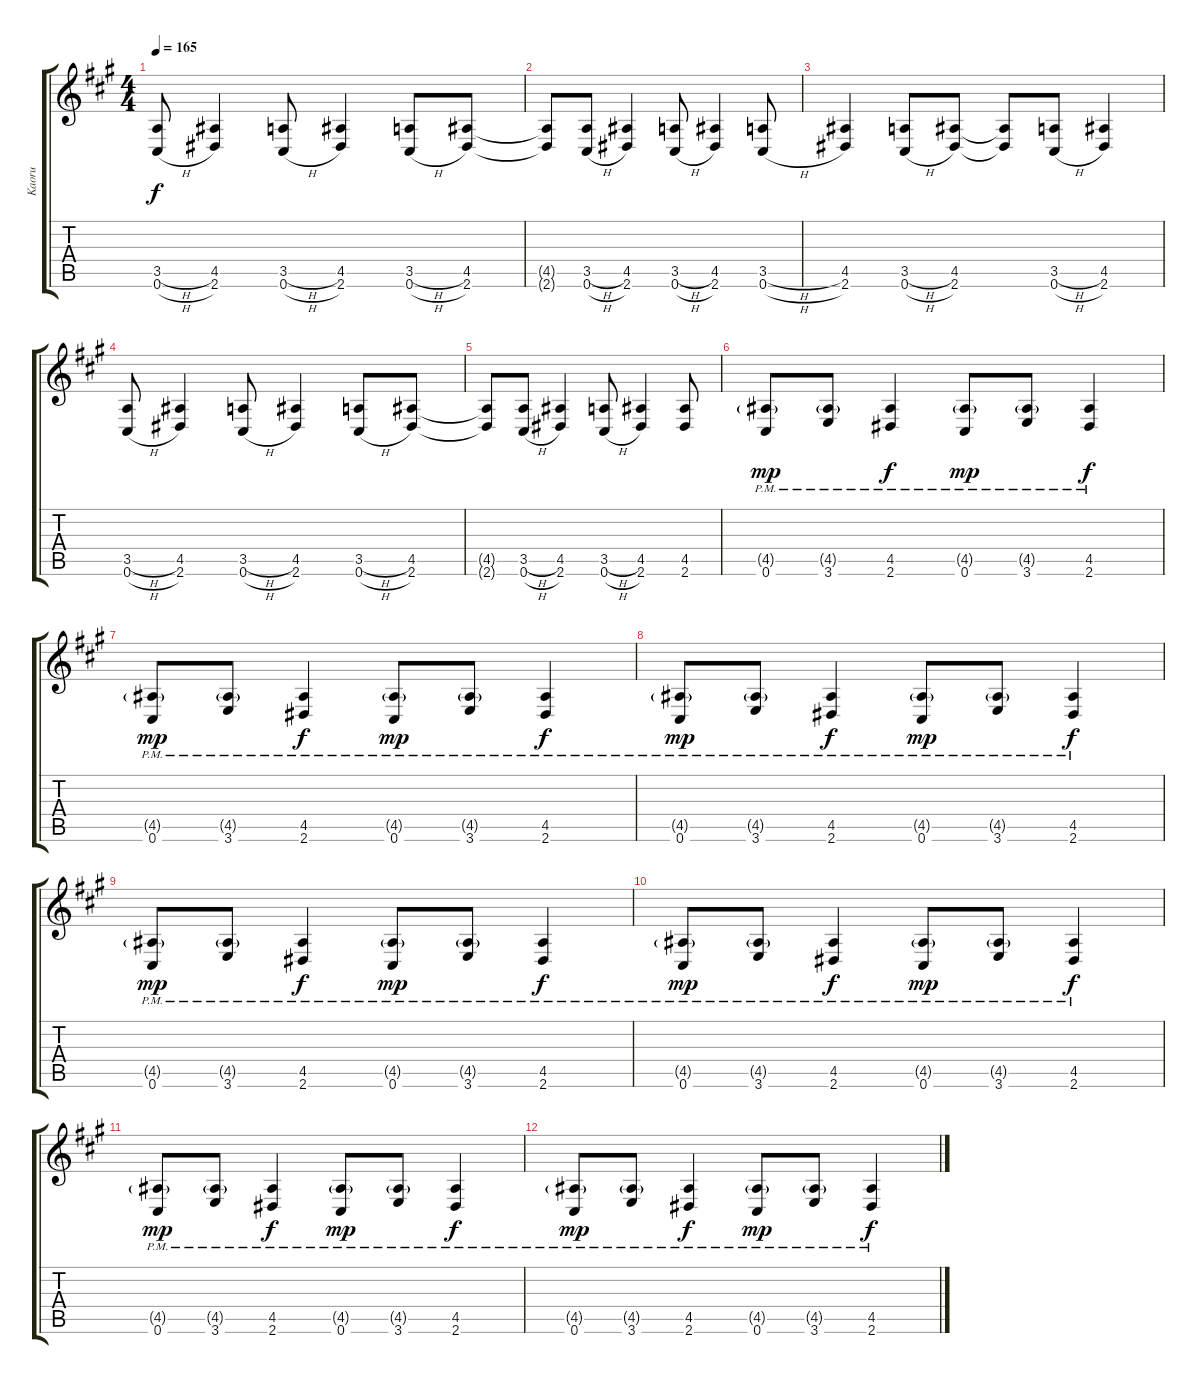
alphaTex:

\track ("Kaoru" "Kaoru") {instrument overdrivenguitar}
\staff {score tabs}
\tuning (Db4 Ab3 E3 B2 Gb2 Db2) {hide}
\ts (4 4)
\tempo 165
\clef g2
\ks a
(3.5{h} 0.6{h}).8{dy f} (4.5 2.6).4 (3.5{h} 0.6{h}).8 (4.5 2.6).4 (3.5{h} 0.6{h}).8 (4.5 2.6).8 |
(4.5{t} 2.6{t}).8 (3.5{h} 0.6{h}).8 (4.5 2.6).4 (3.5{h} 0.6{h}).8 (4.5 2.6).4 (3.5{h} 0.6{h}).8 |
(4.5 2.6).4 (3.5{h} 0.6{h}).8 (4.5 2.6).8 (4.5{t} 2.6{t}).8 (3.5{h} 0.6{h}).8 (4.5 2.6).4 |
(3.5{h} 0.6{h}).8 (4.5 2.6).4 (3.5{h} 0.6{h}).8 (4.5 2.6).4 (3.5{h} 0.6{h}).8 (4.5 2.6).8 |
(4.5{t} 2.6{t}).8 (3.5{h} 0.6{h}).8 (4.5 2.6).4 (3.5{h} 0.6{h}).8 (4.5 2.6).4 (4.5 2.6).8 |
(4.5{g pm} 0.6{pm}).8{dy mp} (4.5{g pm} 3.6{pm}).8 (4.5{pm} 2.6{pm}).4{dy f} (4.5{g pm} 0.6{pm}).8{dy mp} (4.5{g pm} 3.6{pm}).8 (4.5{pm} 2.6{pm}).4{dy f} |
(4.5{g pm} 0.6{pm}).8{dy mp} (4.5{g pm} 3.6{pm}).8 (4.5{pm} 2.6{pm}).4{dy f} (4.5{g pm} 0.6{pm}).8{dy mp} (4.5{g pm} 3.6{pm}).8 (4.5{pm} 2.6{pm}).4{dy f} |
(4.5{g pm} 0.6{pm}).8{dy mp} (4.5{g pm} 3.6{pm}).8 (4.5{pm} 2.6{pm}).4{dy f} (4.5{g pm} 0.6{pm}).8{dy mp} (4.5{g pm} 3.6{pm}).8 (4.5{pm} 2.6{pm}).4{dy f} |
(4.5{g pm} 0.6{pm}).8{dy mp} (4.5{g pm} 3.6{pm}).8 (4.5{pm} 2.6{pm}).4{dy f} (4.5{g pm} 0.6{pm}).8{dy mp} (4.5{g pm} 3.6{pm}).8 (4.5{pm} 2.6{pm}).4{dy f} |
(4.5{g pm} 0.6{pm}).8{dy mp} (4.5{g pm} 3.6{pm}).8 (4.5{pm} 2.6{pm}).4{dy f} (4.5{g pm} 0.6{pm}).8{dy mp} (4.5{g pm} 3.6{pm}).8 (4.5{pm} 2.6{pm}).4{dy f} |
(4.5{g pm} 0.6{pm}).8{dy mp} (4.5{g pm} 3.6{pm}).8 (4.5{pm} 2.6{pm}).4{dy f} (4.5{g pm} 0.6{pm}).8{dy mp} (4.5{g pm} 3.6{pm}).8 (4.5{pm} 2.6{pm}).4{dy f} |
(4.5{g pm} 0.6{pm}).8{dy mp} (4.5{g pm} 3.6{pm}).8 (4.5{pm} 2.6{pm}).4{dy f} (4.5{g pm} 0.6{pm}).8{dy mp} (4.5{g pm} 3.6{pm}).8 (4.5{pm} 2.6{pm}).4{dy f}
